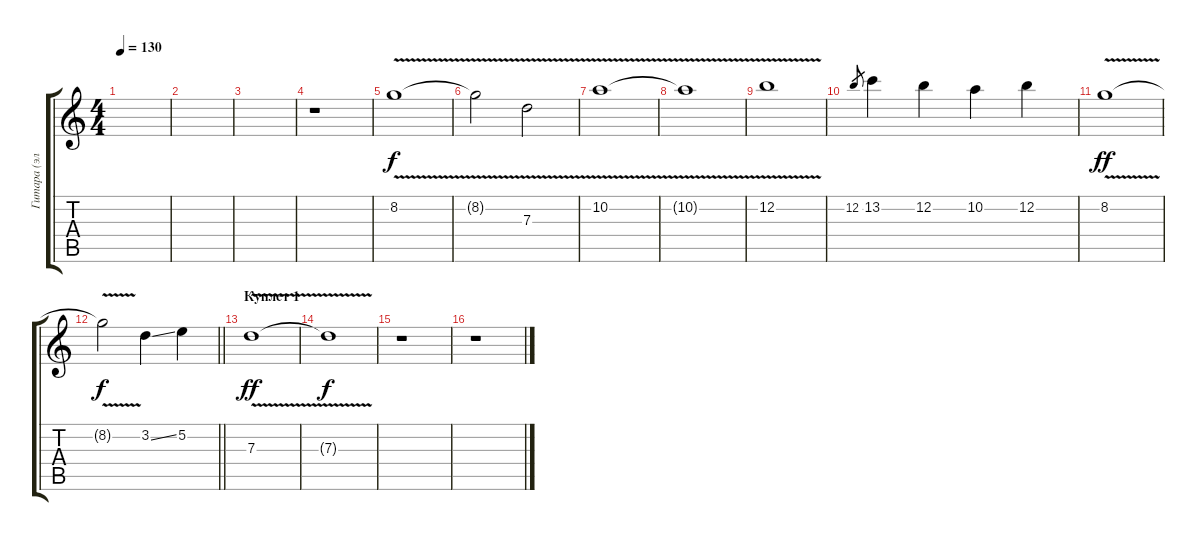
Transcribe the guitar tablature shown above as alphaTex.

\track ("Гитара (электро)" "Гитара (эл") {instrument distortionguitar}
\staff {score tabs}
\tuning (E4 B3 G3 D3 A2 E2) {hide}
\ts (4 4)
\tempo 130
\clef g2
\ks c
|
|
|
r.1 |
8.2{v}.1 |
8.2{t}.2 7.3{v}.2 |
10.2{v}.1 |
10.2{t}.1 |
12.2{v}.1 |
12.2.8{gr} 13.2.4 12.2.4 10.2.4 12.2.4 |
8.2{v}.1{dy ff} |
\barLineRight lightlight
8.2{t}.2{dy f} 3.2{ss}.4 5.2.4 |
\section ("" "Куплет 1")
7.3{v}.1{dy ff volume 0} |
7.3{t}.1{dy f} |
r.1{volume 10} |
r.1
